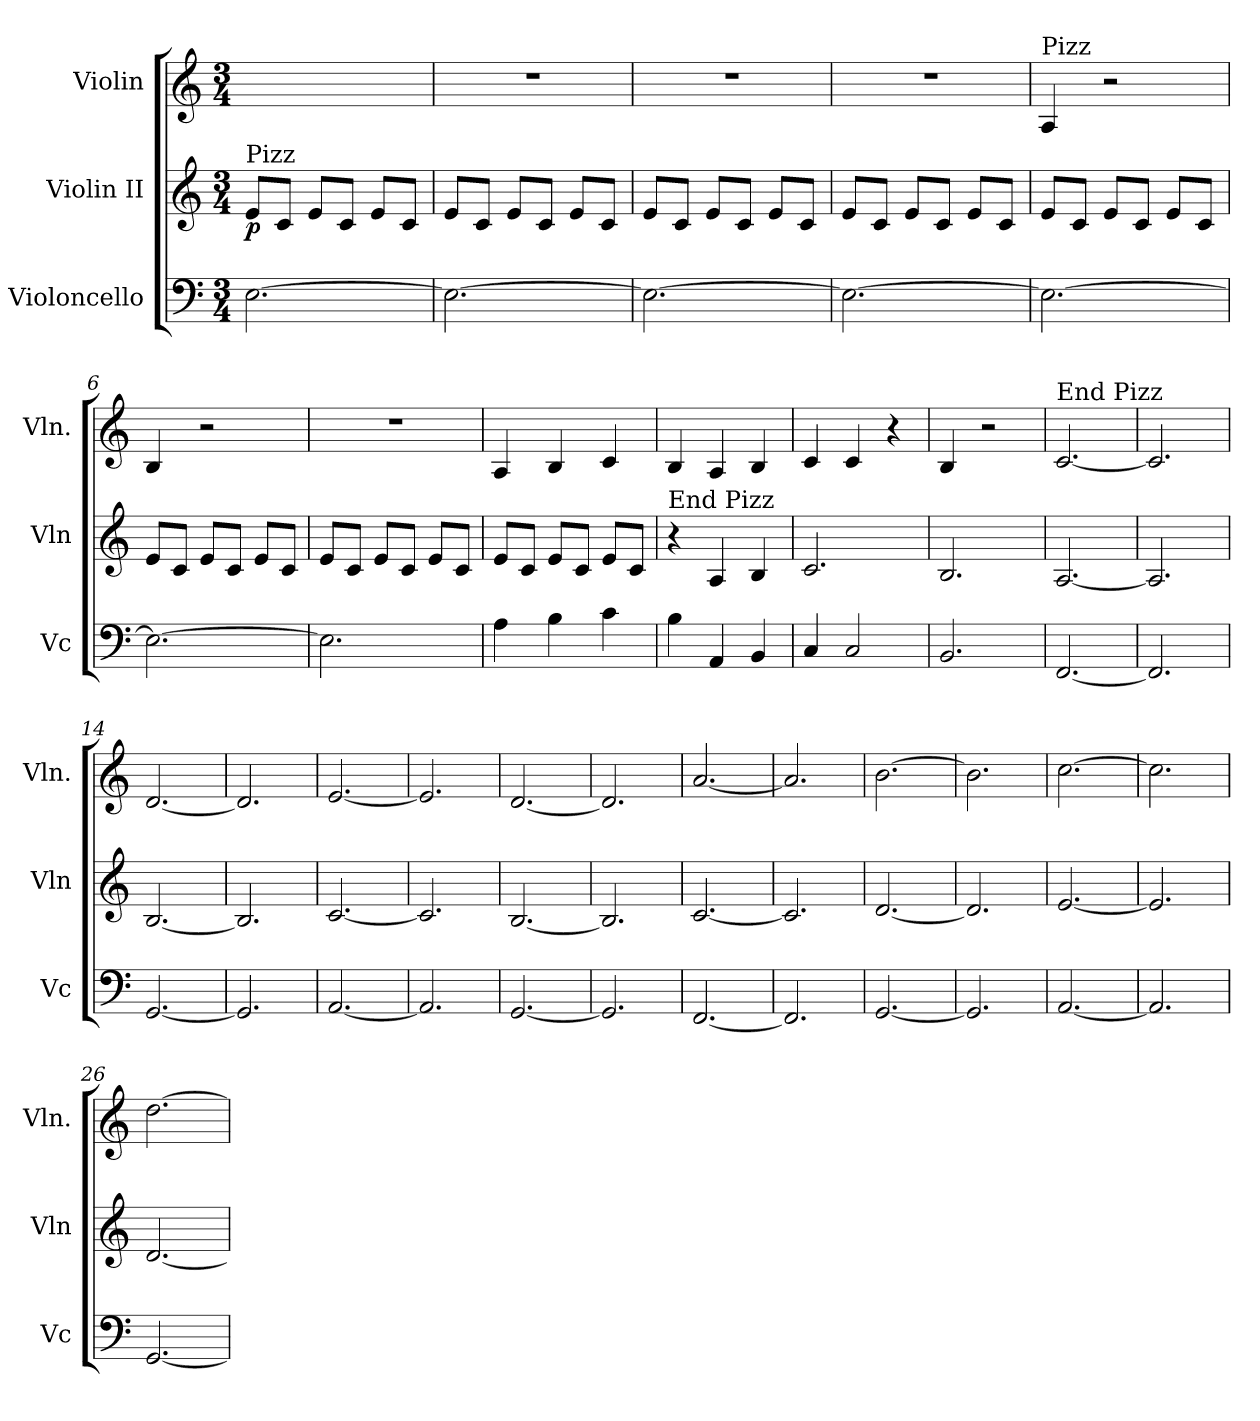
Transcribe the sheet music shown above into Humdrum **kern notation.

**kern	**kern	**dynam	**kern
*part3	*part2	*part2	*part1
*staff3	*staff2	*staff2	*staff1
*I"Violoncello	*I"Violin II	*	*I"Violin
*I'Vc	*I'Vln	*	*I'Vln.
*clefF4	*clefG2	*	*clefG2
*k[]	*k[]	*	*k[]
*M3/4	*M3/4	*	*M3/4
*MM96	*MM96	*	*MM96
=1	=1	=1	=1
!	!LO:TX:a:t=Pizz	!	!
!	!	!LO:DY:b	!
[2.E\	8e/L	p	2.ryy
.	8c/J	.	.
.	8e/L	.	.
.	8c/J	.	.
.	8e/L	.	.
.	8c/J	.	.
=2	=2	=2	=2
2.E\_	8e/L	.	2.r
.	8c/J	.	.
.	8e/L	.	.
.	8c/J	.	.
.	8e/L	.	.
.	8c/J	.	.
=3	=3	=3	=3
2.E\_	8e/L	.	2.r
.	8c/J	.	.
.	8e/L	.	.
.	8c/J	.	.
.	8e/L	.	.
.	8c/J	.	.
=4	=4	=4	=4
2.E\_	8e/L	.	2.r
.	8c/J	.	.
.	8e/L	.	.
.	8c/J	.	.
.	8e/L	.	.
.	8c/J	.	.
=5	=5	=5	=5
!	!	!	!LO:TX:a:t=Pizz
2.E\_	8e/L	.	4A/
.	8c/J	.	.
.	8e/L	.	2r
.	8c/J	.	.
.	8e/L	.	.
.	8c/J	.	.
!!LO:LB:g=z
=6	=6	=6	=6
2.E\_	8e/L	.	4B/
.	8c/J	.	.
.	8e/L	.	2r
.	8c/J	.	.
.	8e/L	.	.
.	8c/J	.	.
=7	=7	=7	=7
2.E\]	8e/L	.	2.r
.	8c/J	.	.
.	8e/L	.	.
.	8c/J	.	.
.	8e/L	.	.
.	8c/J	.	.
=8	=8	=8	=8
4A\	8e/L	.	4A/
.	8c/J	.	.
4B\	8e/L	.	4B/
.	8c/J	.	.
4c\	8e/L	.	4c/
.	8c/J	.	.
=9	=9	=9	=9
!	!LO:TX:a:t=End Pizz	!	!
4B\	4r	.	4B/
!	!	!LO:DY:b	!
4AA/	4A/	other-dynamics	4A/
4BB/	4B/	.	4B/
=10	=10	=10	=10
4C/	2.c/	.	4c/
2C/	.	.	4c/
.	.	.	4r
=11	=11	=11	=11
2.BB/	2.B/	.	4B/
.	.	.	2r
=12	=12	=12	=12
!	!	!	!LO:TX:a:t=End Pizz
[2.FF/	[2.A/	.	[2.c/
=13	=13	=13	=13
2.FF/]	2.A/]	.	2.c/]
=14	=14	=14	=14
[2.GG/	[2.B/	.	[2.d/
!!LO:LB:g=z
=15	=15	=15	=15
2.GG/]	2.B/]	.	2.d/]
=16	=16	=16	=16
[2.AA/	[2.c/	.	[2.e/
=17	=17	=17	=17
2.AA/]	2.c/]	.	2.e/]
=18	=18	=18	=18
[2.GG/	[2.B/	.	[2.d/
=19	=19	=19	=19
2.GG/]	2.B/]	.	2.d/]
=20	=20	=20	=20
[2.FF/	[2.c/	.	[2.a/
=21	=21	=21	=21
2.FF/]	2.c/]	.	2.a/]
=22	=22	=22	=22
[2.GG/	[2.d/	.	[2.b\
=23	=23	=23	=23
2.GG/]	2.d/]	.	2.b\]
=24	=24	=24	=24
[2.AA/	[2.e/	.	[2.cc\
=25	=25	=25	=25
2.AA/]	2.e/]	.	2.cc\]
=26	=26	=26	=26
[2.GG/	[2.d/	.	[2.dd\
=	=	=	=
*-	*-	*-	*-
